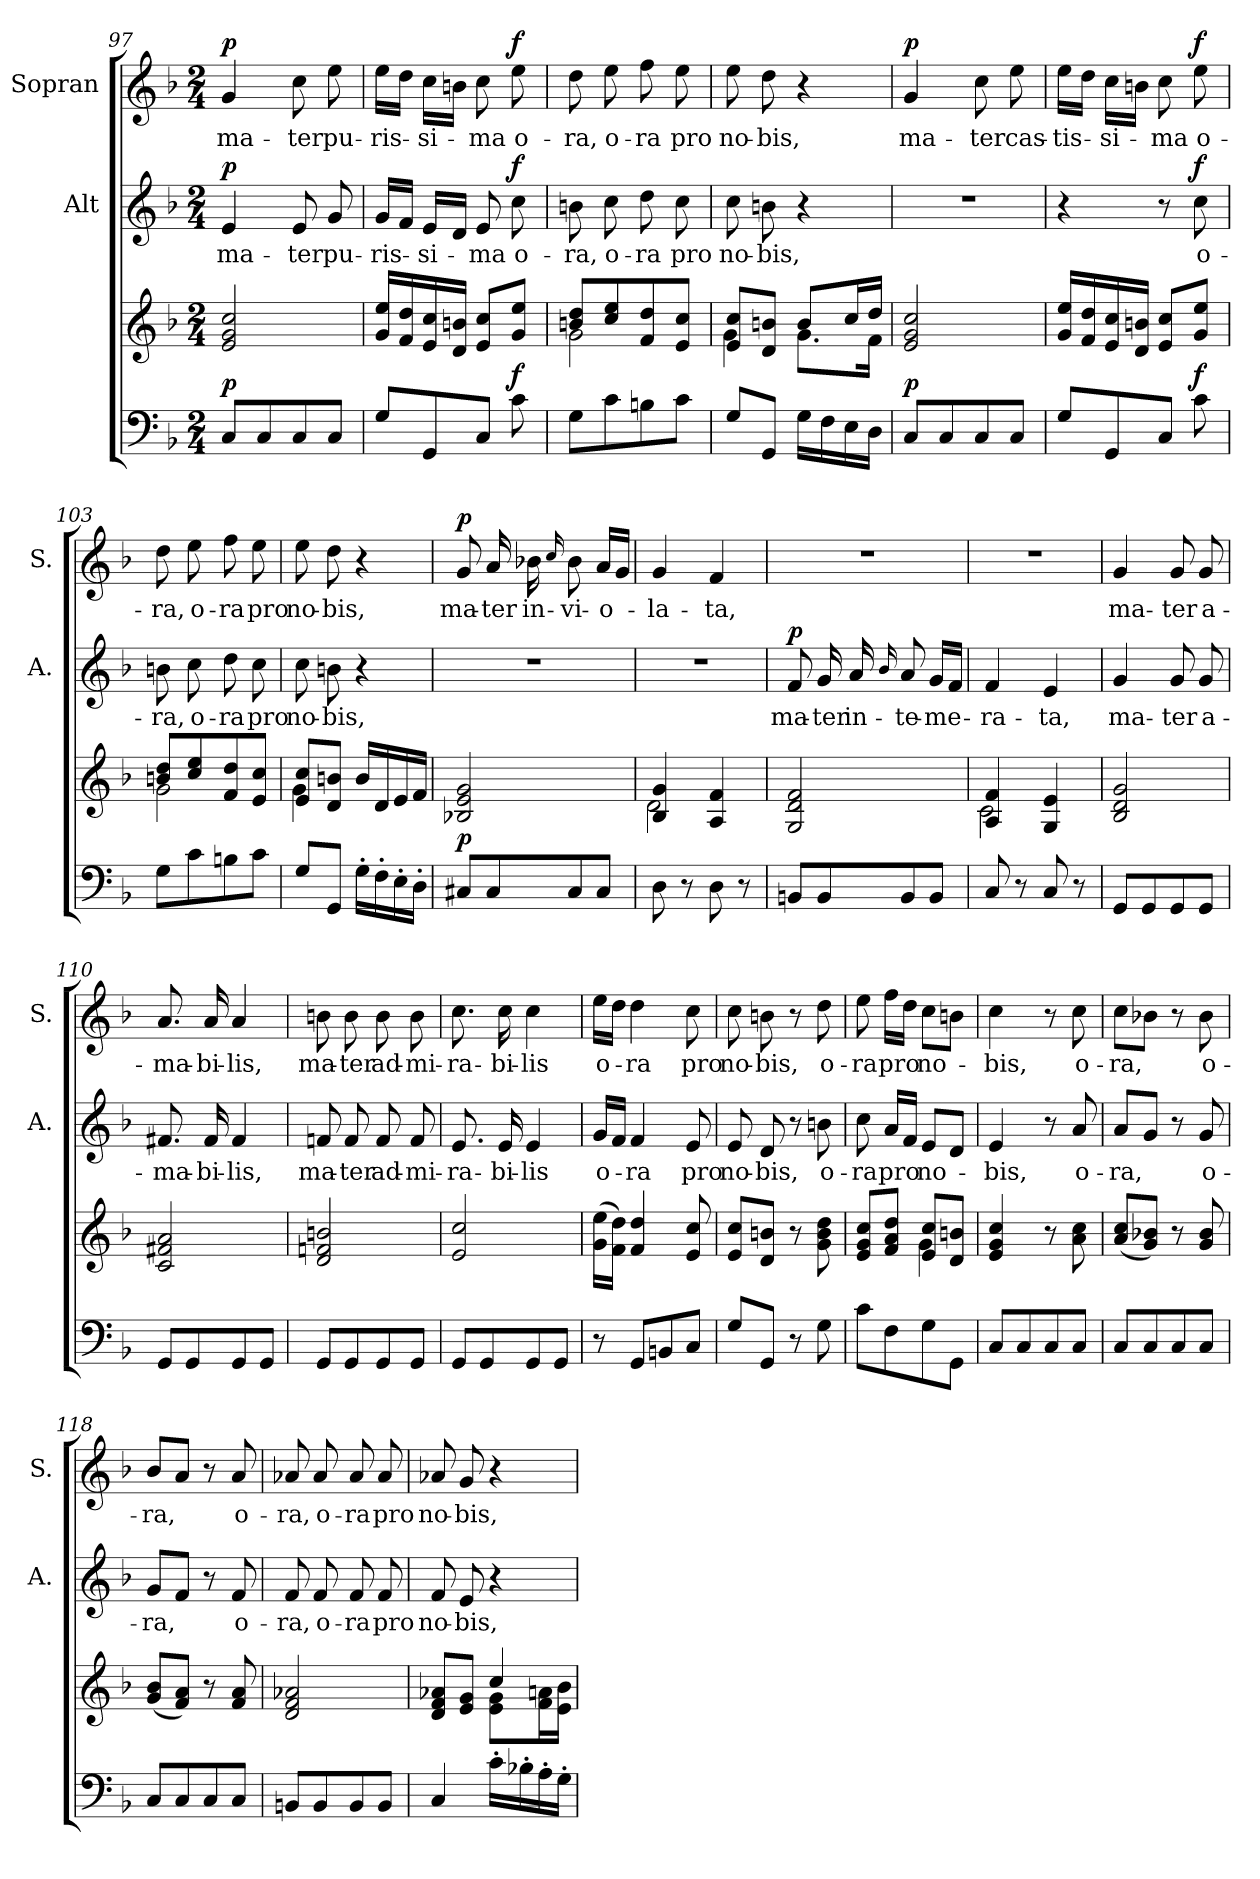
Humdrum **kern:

**kern	**kern	**dynam	**kern	**text	**dynam	**kern	**text	**dynam
*part3	*part3	*part3	*part2	*part2	*part2	*part1	*part1	*part1
*staff4	*staff3	*staff3/4	*staff2	*staff2	*staff2	*staff1	*staff1	*staff1
*	*	*	*I"Alt	*	*	*I"Sopran	*	*
*	*	*	*I'A.	*	*	*I'S.	*	*
!!LO:LB:g=z
*clefF4	*clefG2	*	*clefG2	*	*	*clefG2	*	*
*k[b-]	*k[b-]	*	*k[b-]	*	*	*k[b-]	*	*
*F:	*F:	*	*F:	*	*	*F:	*	*
*M2/4	*M2/4	*	*M2/4	*	*	*M2/4	*	*
=97	=97	=97	=97	=97	=97	=97	=97	=97
!	!	!LO:DY:a=2	!	!LO:LY:b	!LO:DY:a	!	!LO:LY:b	!LO:DY:a
8C/L	2e/ 2g/ 2cc/	p	4e/	ma-	p	4g/	ma-	p
8C/	.	.	.	.	.	.	.	.
!	!	!	!	!LO:LY:b	!	!	!LO:LY:b	!
8C/	.	.	8e/	-ter	.	8cc\	-ter	.
!	!	!	!	!LO:LY:b	!	!	!LO:LY:b	!
8C/J	.	.	8g/	pu-	.	8ee\	pu-	.
=98	=98	=98	=98	=98	=98	=98	=98	=98
!	!	!	!	!LO:LY:b	!	!	!LO:LY:b	!
8G/L	16g/ 16ee/LL	.	16g/LL	-ris-	.	16ee\LL	-ris-	.
.	16f/ 16dd/	.	16f/JJ	.	.	16dd\JJ	.	.
!	!	!	!	!LO:LY:b	!	!	!LO:LY:b	!
8GG/	16e/ 16cc/	.	16e/LL	-si-	.	16cc\LL	-si-	.
.	16d/ 16bn/JJ	.	16d/JJ	.	.	16bn\JJ	.	.
!	!	!	!	!LO:LY:b	!	!	!LO:LY:b	!
8C/J	8e/ 8cc/L	.	8e/	-ma	.	8cc\	-ma	.
!	!	!LO:DY:a=2	!	!LO:LY:b	!LO:DY:a	!	!LO:LY:b	!LO:DY:a
8c\	8g/ 8ee/J	f	8cc\	o-	f	8ee\	o-	f
=99	=99	=99	=99	=99	=99	=99	=99	=99
*	*^	*	*	*	*	*	*	*
!	!	!	!	!	!LO:LY:b	!	!	!LO:LY:b	!
8G\L	8bn/ 8dd/L	2g\	.	8bn\	-ra,	.	8dd\	-ra,	.
!	!	!	!	!	!LO:LY:b	!	!	!LO:LY:b	!
8c\	8cc/ 8ee/	.	.	8cc\	o-	.	8ee\	o-	.
!	!	!	!	!	!LO:LY:b	!	!	!LO:LY:b	!
8Bn\	8f/ 8dd/	.	.	8dd\	-ra	.	8ff\	-ra	.
!	!	!	!	!	!LO:LY:b	!	!	!LO:LY:b	!
8c\J	8e/ 8cc/J	.	.	8cc\	pro	.	8ee\	pro	.
=100	=100	=100	=100	=100	=100	=100	=100	=100	=100
!	!	!	!	!	!LO:LY:b	!	!	!LO:LY:b	!
8G/L	8e/ 8cc/L	4g\	.	8cc\	no-	.	8ee\	no-	.
!	!	!	!	!	!LO:LY:b	!	!	!LO:LY:b	!
8GG/J	8d/ 8bn/J	.	.	8bn\	-bis,	.	8dd\	-bis,	.
16G\LL	8b/L	8.g\L	.	4r	.	.	4r	.	.
16F\	.	.	.	.	.	.	.	.	.
16E\	16cc/L	.	.	.	.	.	.	.	.
16D\JJ	16dd/JJ	16f\Jk	.	.	.	.	.	.	.
=101	=101	=101	=101	=101	=101	=101	=101	=101	=101
!	!	!	!LO:DY:a=2	!	!	!	!	!LO:LY:b	!LO:DY:a
*	*v	*v	*	*	*	*	*	*	*
8C/L	2e/ 2g/ 2cc/	p	2r	.	.	4g/	ma-	p
8C/	.	.	.	.	.	.	.	.
!	!	!	!	!	!	!	!LO:LY:b	!
8C/	.	.	.	.	.	8cc\	-ter	.
!	!	!	!	!	!	!	!LO:LY:b	!
8C/J	.	.	.	.	.	8ee\	cas-	.
=102	=102	=102	=102	=102	=102	=102	=102	=102
!	!	!	!	!	!	!	!LO:LY:b	!
8G/L	16g/ 16ee/LL	.	4r	.	.	16ee\LL	-tis-	.
.	16f/ 16dd/	.	.	.	.	16dd\JJ	.	.
!	!	!	!	!	!	!	!LO:LY:b	!
8GG/	16e/ 16cc/	.	.	.	.	16cc\LL	-si-	.
.	16d/ 16bn/JJ	.	.	.	.	16bn\JJ	.	.
!	!	!	!	!	!	!	!LO:LY:b	!
8C/J	8e/ 8cc/L	.	8r	.	.	8cc\	-ma	.
!	!	!LO:DY:a=2	!	!LO:LY:b	!LO:DY:a	!	!LO:LY:b	!LO:DY:a
8c\	8g/ 8ee/J	f	8cc\	o-	f	8ee\	o-	f
!!LO:PB:g=z
=103	=103	=103	=103	=103	=103	=103	=103	=103
*	*^	*	*	*	*	*	*	*
!	!	!	!	!	!LO:LY:b	!	!	!LO:LY:b	!
8G\L	8bn/ 8dd/L	2g\	.	8bn\	-ra,	.	8dd\	-ra,	.
!	!	!	!	!	!LO:LY:b	!	!	!LO:LY:b	!
8c\	8cc/ 8ee/	.	.	8cc\	o-	.	8ee\	o-	.
!	!	!	!	!	!LO:LY:b	!	!	!LO:LY:b	!
8Bn\	8f/ 8dd/	.	.	8dd\	-ra	.	8ff\	-ra	.
!	!	!	!	!	!LO:LY:b	!	!	!LO:LY:b	!
8c\J	8e/ 8cc/J	.	.	8cc\	pro	.	8ee\	pro	.
=104	=104	=104	=104	=104	=104	=104	=104	=104	=104
!	!	!	!	!	!LO:LY:b	!	!	!LO:LY:b	!
8G/L	8e/ 8cc/L	4g\	.	8cc\	no-	.	8ee\	no-	.
!	!	!	!	!	!LO:LY:b	!	!	!LO:LY:b	!
8GG/J	8d/ 8bn/J	.	.	8bn\	-bis,	.	8dd\	-bis,	.
16G'>\LL	16b/LL	4ryy	.	4r	.	.	4r	.	.
16F'>\	16d/	.	.	.	.	.	.	.	.
16E'>\	16e/	.	.	.	.	.	.	.	.
16D'>\JJ	16f/JJ	.	.	.	.	.	.	.	.
*	*v	*v	*	*	*	*	*	*	*
=105	=105	=105	=105	=105	=105	=105	=105	=105
!	!	!LO:DY:a=2	!	!	!	!	!LO:LY:b	!LO:DY:a
8C#X/L	2B-X/ 2e/ 2g/	p	2r	.	.	8g/	ma-	p
!	!	!	!	!	!	!	!LO:LY:b	!
8C#/	.	.	.	.	.	16a/	-ter	.
!	!	!	!	!	!	!	!LO:LY:b	!
.	.	.	.	.	.	16b-X\	in-	.
.	.	.	.	.	.	16qqcc/	.	.
!	!	!	!	!	!	!	!LO:LY:b	!
8C#/	.	.	.	.	.	8b-\	-vi-	.
!	!	!	!	!	!	!	!LO:LY:b	!
8C#/J	.	.	.	.	.	16a/LL	-o-	.
.	.	.	.	.	.	16g/JJ	.	.
=106	=106	=106	=106	=106	=106	=106	=106	=106
*	*^	*	*	*	*	*	*	*
!	!	!	!	!	!	!	!	!LO:LY:b	!
8D\	4B-/ 4g/	2d\	.	2r	.	.	4g/	-la-	.
8r	.	.	.	.	.	.	.	.	.
!	!	!	!	!	!	!	!	!LO:LY:b	!
8D\	4A/ 4f/	.	.	.	.	.	4f/	-ta,	.
8r	.	.	.	.	.	.	.	.	.
*	*v	*v	*	*	*	*	*	*	*
=107	=107	=107	=107	=107	=107	=107	=107	=107
!	!	!	!	!LO:LY:b	!LO:DY:a	!	!	!
8BBn/L	2G/ 2d/ 2f/	.	8f/	ma-	p	2r	.	.
!	!	!	!	!LO:LY:b	!	!	!	!
8BB/	.	.	16g/	-ter	.	.	.	.
!	!	!	!	!LO:LY:b	!	!	!	!
.	.	.	16a/	in-	.	.	.	.
.	.	.	16qqb-/	.	.	.	.	.
!	!	!	!	!LO:LY:b	!	!	!	!
8BB/	.	.	8a/	-te-	.	.	.	.
!	!	!	!	!LO:LY:b	!	!	!	!
8BB/J	.	.	16g/LL	-me-	.	.	.	.
.	.	.	16f/JJ	.	.	.	.	.
!!LO:LB:g=z
=108	=108	=108	=108	=108	=108	=108	=108	=108
*	*^	*	*	*	*	*	*	*
!	!	!	!	!	!LO:LY:b	!	!	!	!
8C/	4A/ 4f/	2c\	.	4f/	-ra-	.	2r	.	.
8r	.	.	.	.	.	.	.	.	.
!	!	!	!	!	!LO:LY:b	!	!	!	!
8C/	4G/ 4e/	.	.	4e/	-ta,	.	.	.	.
8r	.	.	.	.	.	.	.	.	.
*	*v	*v	*	*	*	*	*	*	*
=109	=109	=109	=109	=109	=109	=109	=109	=109
!	!	!	!	!LO:LY:b	!	!	!LO:LY:b	!
8GG/L	2B-/ 2d/ 2g/	.	4g/	ma-	.	4g/	ma-	.
8GG/	.	.	.	.	.	.	.	.
!	!	!	!	!LO:LY:b	!	!	!LO:LY:b	!
8GG/	.	.	8g/	-ter	.	8g/	-ter	.
!	!	!	!	!LO:LY:b	!	!	!LO:LY:b	!
8GG/J	.	.	8g/	a-	.	8g/	a-	.
=110	=110	=110	=110	=110	=110	=110	=110	=110
!	!	!	!	!LO:LY:b	!	!	!LO:LY:b	!
8GG/L	2c/ 2f#X/ 2a/	.	8.f#X/	-ma-	.	8.a/	-ma-	.
8GG/	.	.	.	.	.	.	.	.
!	!	!	!	!LO:LY:b	!	!	!LO:LY:b	!
.	.	.	16f#/	-bi-	.	16a/	-bi-	.
!	!	!	!	!LO:LY:b	!	!	!LO:LY:b	!
8GG/	.	.	4f#/	-lis,	.	4a/	-lis,	.
8GG/J	.	.	.	.	.	.	.	.
=111	=111	=111	=111	=111	=111	=111	=111	=111
!	!	!	!	!LO:LY:b	!	!	!LO:LY:b	!
8GG/L	2d/ 2fn/ 2bn/	.	8fn/	ma-	.	8bn\	ma-	.
!	!	!	!	!LO:LY:b	!	!	!LO:LY:b	!
8GG/	.	.	8f/	-ter	.	8b\	-ter	.
!	!	!	!	!LO:LY:b	!	!	!LO:LY:b	!
8GG/	.	.	8f/	ad-	.	8b\	ad-	.
!	!	!	!	!LO:LY:b	!	!	!LO:LY:b	!
8GG/J	.	.	8f/	-mi-	.	8b\	-mi-	.
=112	=112	=112	=112	=112	=112	=112	=112	=112
!	!	!	!	!LO:LY:b	!	!	!LO:LY:b	!
8GG/L	2e/ 2cc/	.	8.e/	-ra-	.	8.cc\	-ra-	.
8GG/	.	.	.	.	.	.	.	.
!	!	!	!	!LO:LY:b	!	!	!LO:LY:b	!
.	.	.	16e/	-bi-	.	16cc\	-bi-	.
!	!	!	!	!LO:LY:b	!	!	!LO:LY:b	!
8GG/	.	.	4e/	-lis	.	4cc\	-lis	.
8GG/J	.	.	.	.	.	.	.	.
=113	=113	=113	=113	=113	=113	=113	=113	=113
!	!	!	!	!LO:LY:b	!	!	!LO:LY:b	!
8r	(>16g\ 16ee\LL	.	16g/LL	o-	.	16ee\LL	o-	.
.	16f\ 16dd\JJ)	.	16f/JJ	.	.	16dd\JJ	.	.
!	!	!	!	!LO:LY:b	!	!	!LO:LY:b	!
8GG/L	4f/ 4dd/	.	4f/	-ra	.	4dd\	-ra	.
8BBn/	.	.	.	.	.	.	.	.
!	!	!	!	!LO:LY:b	!	!	!LO:LY:b	!
8C/J	8e/ 8cc/	.	8e/	pro	.	8cc\	pro	.
!!LO:LB:g=z
=114	=114	=114	=114	=114	=114	=114	=114	=114
!	!	!	!	!LO:LY:b	!	!	!LO:LY:b	!
8G/L	8e/ 8cc/L	.	8e/	no-	.	8cc\	no-	.
!	!	!	!	!LO:LY:b	!	!	!LO:LY:b	!
8GG/J	8d/ 8bn/J	.	8d/	-bis,	.	8bn\	-bis,	.
8r	8r	.	8r	.	.	8r	.	.
!	!	!	!	!LO:LY:b	!	!	!LO:LY:b	!
8G\	8g\ 8b\ 8dd\	.	8bn\	o-	.	8dd\	o-	.
=115	=115	=115	=115	=115	=115	=115	=115	=115
*	*^	*	*	*	*	*	*	*
!	!	!	!	!	!LO:LY:b	!	!	!LO:LY:b	!
8c\L	8e/ 8g/ 8cc/L	4ryy	.	8cc\	-ra	.	8ee\	-ra	.
!	!	!	!	!	!LO:LY:b	!	!	!LO:LY:b	!
8F\	8f/ 8a/ 8dd/J	.	.	16a/LL	pro	.	16ff\LL	pro	.
.	.	.	.	16f/JJ	.	.	16dd\JJ	.	.
!	!	!	!	!	!LO:LY:b	!	!	!LO:LY:b	!
8G\	8e/ 8cc/L	4g\	.	8e/L	no-	.	8cc\L	no-	.
8GG\J	8d/ 8bn/J	.	.	8d/J	.	.	8bn\J	.	.
*	*v	*v	*	*	*	*	*	*	*
=116	=116	=116	=116	=116	=116	=116	=116	=116
!	!	!	!	!LO:LY:b	!	!	!LO:LY:b	!
8C/L	4e/ 4g/ 4cc/	.	4e/	-bis,	.	4cc\	-bis,	.
8C/	.	.	.	.	.	.	.	.
8C/	8r	.	8r	.	.	8r	.	.
!	!	!	!	!LO:LY:b	!	!	!LO:LY:b	!
8C/J	8a\ 8cc\	.	8a/	o-	.	8cc\	o-	.
=117	=117	=117	=117	=117	=117	=117	=117	=117
!	!	!	!	!LO:LY:b	!	!	!LO:LY:b	!
8C/L	(<8a/ 8cc/L	.	8a/L	-ra,	.	8cc\L	-ra,	.
8C/	8g/ 8b-X/J)	.	8g/J	.	.	8b-X\J	.	.
8C/	8r	.	8r	.	.	8r	.	.
!	!	!	!	!LO:LY:b	!	!	!LO:LY:b	!
8C/J	8g/ 8b-/	.	8g/	o-	.	8b-\	o-	.
=118	=118	=118	=118	=118	=118	=118	=118	=118
!	!	!	!	!LO:LY:b	!	!	!LO:LY:b	!
8C/L	(<8g/ 8b-/L	.	8g/L	-ra,	.	8b-/L	-ra,	.
8C/	8f/ 8a/J)	.	8f/J	.	.	8a/J	.	.
8C/	8r	.	8r	.	.	8r	.	.
!	!	!	!	!LO:LY:b	!	!	!LO:LY:b	!
8C/J	8f/ 8a/	.	8f/	o-	.	8a/	o-	.
=119	=119	=119	=119	=119	=119	=119	=119	=119
!	!	!	!	!LO:LY:b	!	!	!LO:LY:b	!
8BBn/L	2d/ 2f/ 2a-X/	.	8f/	-ra,	.	8a-X/	-ra,	.
!	!	!	!	!LO:LY:b	!	!	!LO:LY:b	!
8BB/	.	.	8f/	o-	.	8a-/	o-	.
!	!	!	!	!LO:LY:b	!	!	!LO:LY:b	!
8BB/	.	.	8f/	-ra	.	8a-/	-ra	.
!	!	!	!	!LO:LY:b	!	!	!LO:LY:b	!
8BB/J	.	.	8f/	pro	.	8a-/	pro	.
!!LO:PB:g=z
=120	=120	=120	=120	=120	=120	=120	=120	=120
*	*^	*	*	*	*	*	*	*
!	!	!	!	!	!LO:LY:b	!	!	!LO:LY:b	!
4C/	8d/ 8f/ 8a-X/L	4ryy	.	8f/	no-	.	8a-X/	no-	.
!	!	!	!	!	!LO:LY:b	!	!	!LO:LY:b	!
.	8e/ 8g/J	.	.	8e/	-bis,	.	8g/	-bis,	.
16c'>\LL	4cc/	8e\ 8g\L	.	4r	.	.	4r	.	.
16B-X'>\	.	.	.	.	.	.	.	.	.
16A'>\	.	16f\ 16an\L	.	.	.	.	.	.	.
16G'>\JJ	.	16e\ 16b-\JJ	.	.	.	.	.	.	.
*	*v	*v	*	*	*	*	*	*	*
=	=	=	=	=	=	=	=	=
*-	*-	*-	*-	*-	*-	*-	*-	*-
